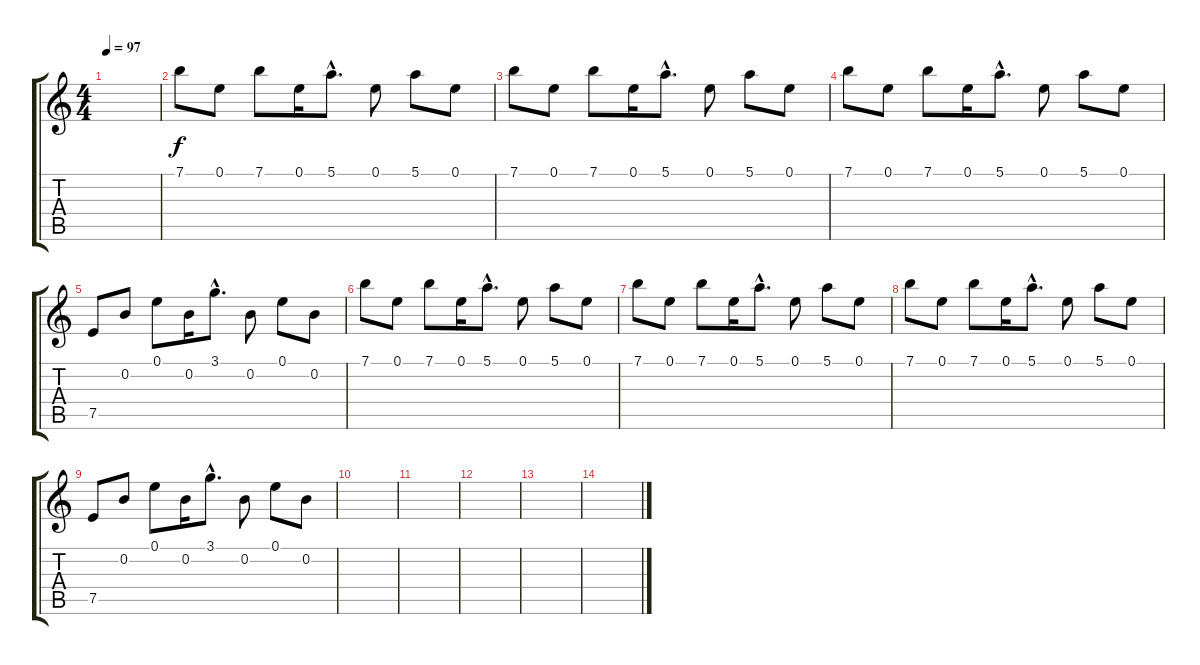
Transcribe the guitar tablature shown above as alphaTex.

\track "" {instrument distortionguitar}
\staff {score tabs}
\tuning (E4 B3 G3 D3 A2 E2) {hide}
\ts (4 4)
\tempo 97
\clef g2
\ks c
|
\section ("" "")
7.1.8{volume 8} 0.1.8 7.1.8 0.1.16 5.1{hac}.8{d} 0.1.8 5.1.8 0.1.8 |
7.1.8{volume 8} 0.1.8 7.1.8 0.1.16 5.1{hac}.8{d} 0.1.8 5.1.8 0.1.8 |
7.1.8{volume 8} 0.1.8 7.1.8 0.1.16 5.1{hac}.8{d} 0.1.8 5.1.8 0.1.8 |
7.5.8{volume 8} 0.2.8 0.1.8 0.2.16 3.1{hac}.8{d} 0.2.8 0.1.8 0.2.8 |
\section ("" "")
7.1.8{volume 8} 0.1.8 7.1.8 0.1.16 5.1{hac}.8{d} 0.1.8 5.1.8 0.1.8 |
7.1.8{volume 8} 0.1.8 7.1.8 0.1.16 5.1{hac}.8{d} 0.1.8 5.1.8 0.1.8 |
7.1.8{volume 8} 0.1.8 7.1.8 0.1.16 5.1{hac}.8{d} 0.1.8 5.1.8 0.1.8 |
7.5.8{volume 8} 0.2.8 0.1.8 0.2.16 3.1{hac}.8{d} 0.2.8 0.1.8 0.2.8 |
\section ("" "")
|
|
|
|
\section ("" "")
